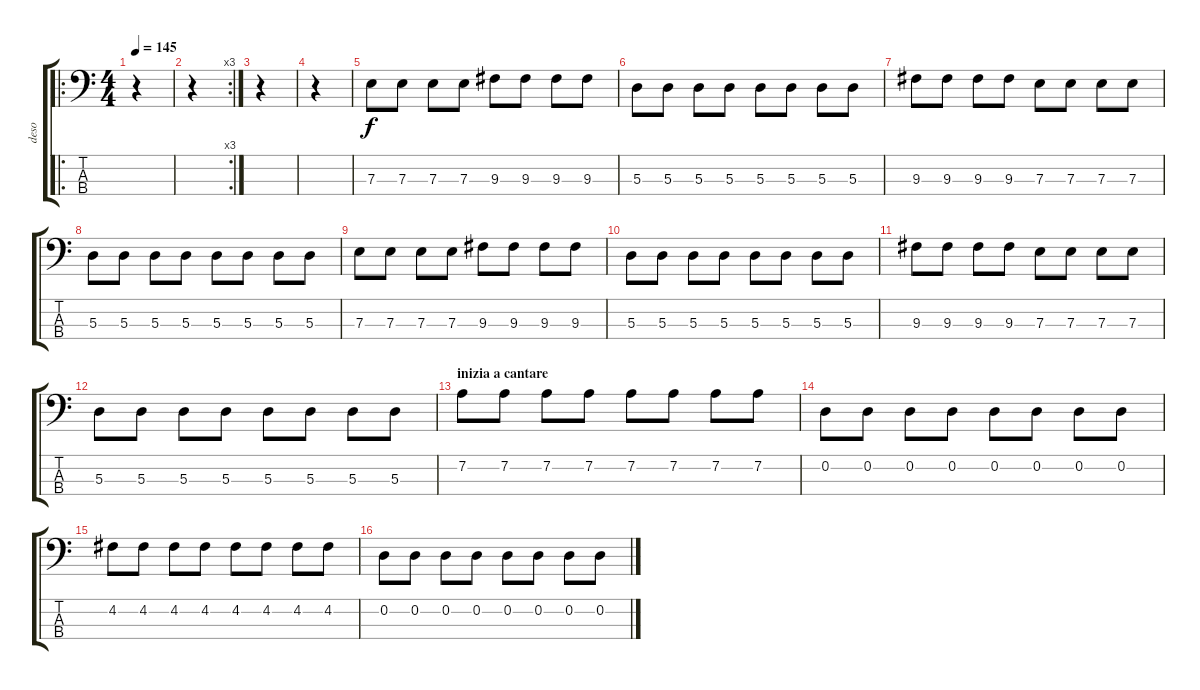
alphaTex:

\track ("deso" "deso") {instrument electricbasspick}
\staff {score tabs}
\tuning (G2 D2 A1 E1) {hide}
\ro
\ts (4 4)
\tempo 145
\clef f4
\ks c
r.4{dy f instrument electricbasspick} |
\rc 3
r.4 |
r.4 |
r.4 |
7.3.8 7.3.8 7.3.8 7.3.8 9.3.8 9.3.8 9.3.8 9.3.8 |
5.3.8 5.3.8 5.3.8 5.3.8 5.3.8 5.3.8 5.3.8 5.3.8 |
9.3.8 9.3.8 9.3.8 9.3.8 7.3.8 7.3.8 7.3.8 7.3.8 |
5.3.8 5.3.8 5.3.8 5.3.8 5.3.8 5.3.8 5.3.8 5.3.8 |
7.3.8 7.3.8 7.3.8 7.3.8 9.3.8 9.3.8 9.3.8 9.3.8 |
5.3.8 5.3.8 5.3.8 5.3.8 5.3.8 5.3.8 5.3.8 5.3.8 |
9.3.8 9.3.8 9.3.8 9.3.8 7.3.8 7.3.8 7.3.8 7.3.8 |
5.3.8 5.3.8 5.3.8 5.3.8 5.3.8 5.3.8 5.3.8 5.3.8 |
\section ("" "inizia a cantare")
7.2.8 7.2.8 7.2.8 7.2.8 7.2.8 7.2.8 7.2.8 7.2.8 |
0.2.8 0.2.8 0.2.8 0.2.8 0.2.8 0.2.8 0.2.8 0.2.8 |
4.2.8 4.2.8 4.2.8 4.2.8 4.2.8 4.2.8 4.2.8 4.2.8 |
0.2.8 0.2.8 0.2.8 0.2.8 0.2.8 0.2.8 0.2.8 0.2.8
